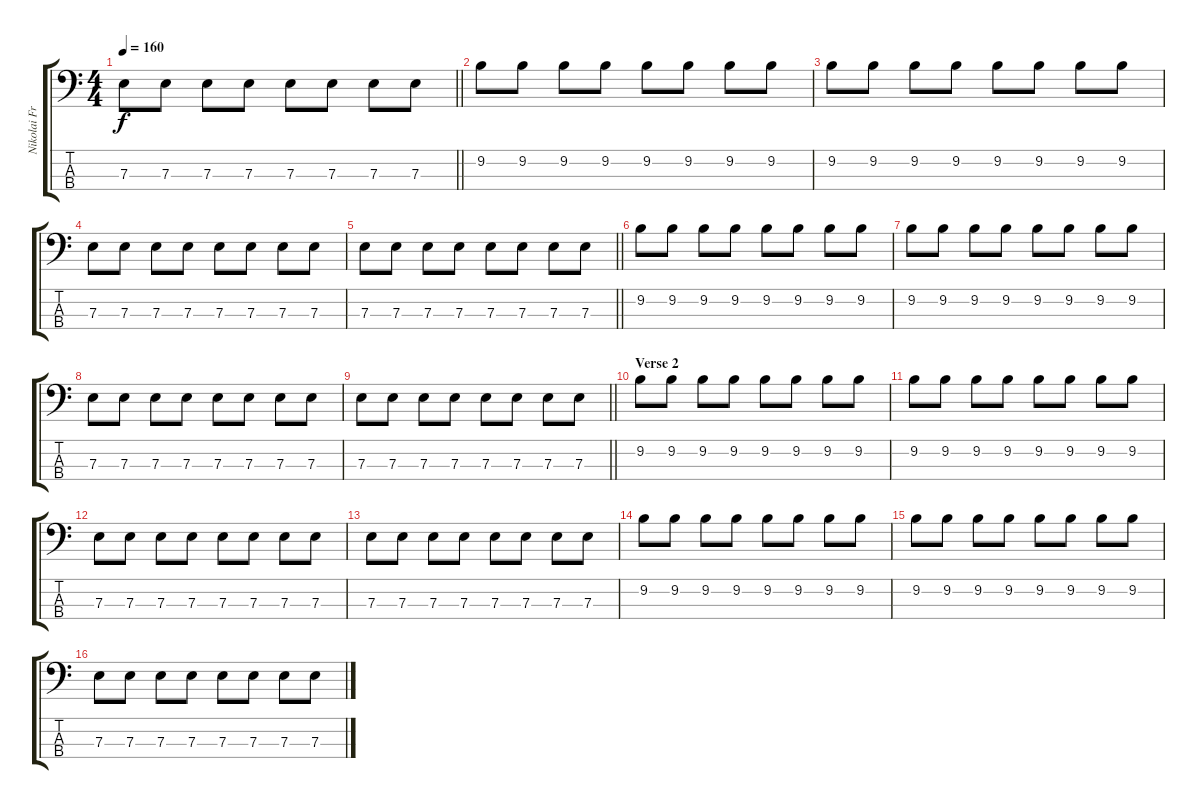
\track ("Nikolai Fraiture" "Nikolai Fr") {instrument electricbasspick}
\staff {score tabs}
\tuning (G2 D2 A1 E1) {hide}
\ts (4 4)
\tempo 160
\clef f4
\barLineRight lightlight
\ks c
7.3.8{dy f} 7.3.8 7.3.8 7.3.8 7.3.8 7.3.8 7.3.8 7.3.8 |
9.2.8 9.2.8 9.2.8 9.2.8 9.2.8 9.2.8 9.2.8 9.2.8 |
9.2.8 9.2.8 9.2.8 9.2.8 9.2.8 9.2.8 9.2.8 9.2.8 |
7.3.8 7.3.8 7.3.8 7.3.8 7.3.8 7.3.8 7.3.8 7.3.8 |
\barLineRight lightlight
7.3.8 7.3.8 7.3.8 7.3.8 7.3.8 7.3.8 7.3.8 7.3.8 |
9.2.8 9.2.8 9.2.8 9.2.8 9.2.8 9.2.8 9.2.8 9.2.8 |
9.2.8 9.2.8 9.2.8 9.2.8 9.2.8 9.2.8 9.2.8 9.2.8 |
7.3.8 7.3.8 7.3.8 7.3.8 7.3.8 7.3.8 7.3.8 7.3.8 |
\barLineRight lightlight
7.3.8 7.3.8 7.3.8 7.3.8 7.3.8 7.3.8 7.3.8 7.3.8 |
\section ("" "Verse 2")
9.2.8 9.2.8 9.2.8 9.2.8 9.2.8 9.2.8 9.2.8 9.2.8 |
9.2.8 9.2.8 9.2.8 9.2.8 9.2.8 9.2.8 9.2.8 9.2.8 |
7.3.8 7.3.8 7.3.8 7.3.8 7.3.8 7.3.8 7.3.8 7.3.8 |
7.3.8 7.3.8 7.3.8 7.3.8 7.3.8 7.3.8 7.3.8 7.3.8 |
9.2.8 9.2.8 9.2.8 9.2.8 9.2.8 9.2.8 9.2.8 9.2.8 |
9.2.8 9.2.8 9.2.8 9.2.8 9.2.8 9.2.8 9.2.8 9.2.8 |
7.3.8 7.3.8 7.3.8 7.3.8 7.3.8 7.3.8 7.3.8 7.3.8
